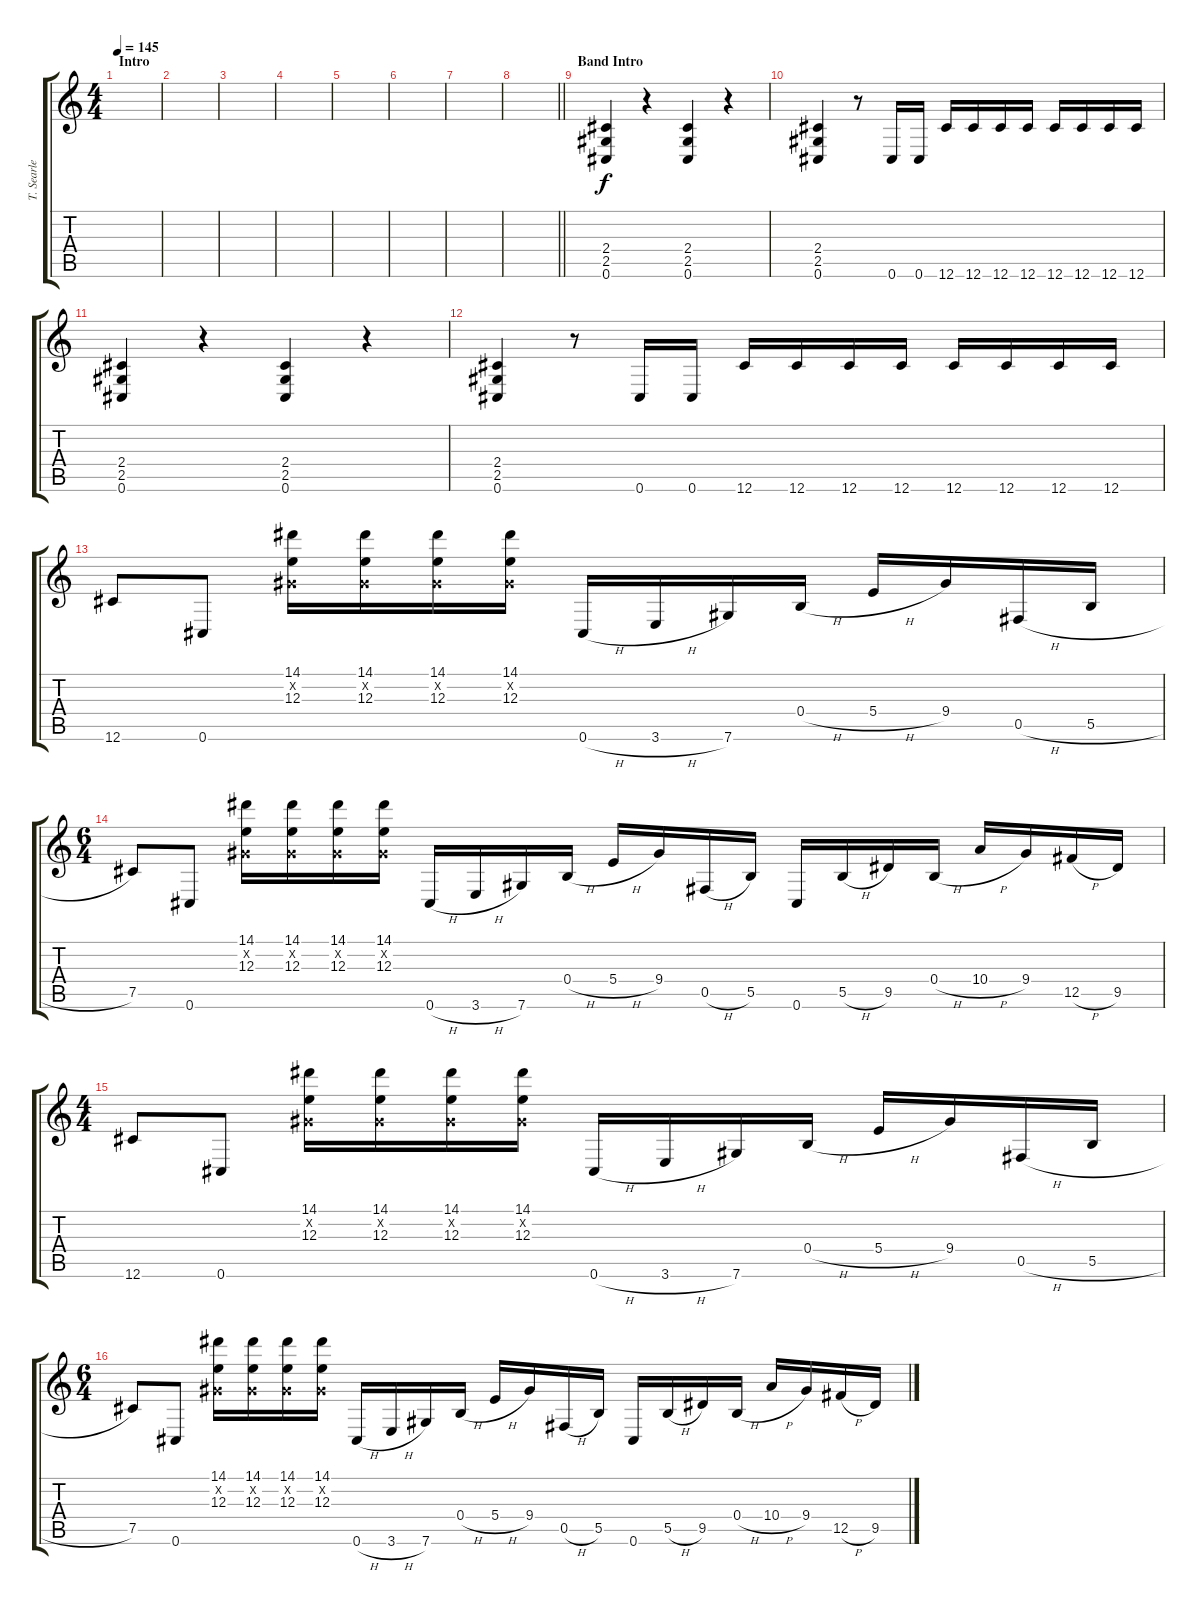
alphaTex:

\track ("T. Searle" "T. Searle") {instrument distortionguitar}
\staff {score tabs}
\tuning (Db4 Ab3 E3 B2 Gb2 Db2) {hide}
\ts (4 4)
\section ("" "Intro")
\tempo 145
\clef g2
\ks c
|
|
|
|
|
|
|
\barLineRight lightlight
|
\section ("" "Band Intro")
(2.4 2.5 0.6).4 r.4 (2.4 2.5 0.6).4 r.4 |
(2.4 2.5 0.6).4 r.8 0.6.16 0.6.16 12.6.16 12.6.16 12.6.16 12.6.16 12.6.16 12.6.16 12.6.16 12.6.16 |
(2.4 2.5 0.6).4 r.4 (2.4 2.5 0.6).4 r.4 |
(2.4 2.5 0.6).4 r.8 0.6.16 0.6.16 12.6.16 12.6.16 12.6.16 12.6.16 12.6.16 12.6.16 12.6.16 12.6.16 |
12.6.8 0.6.8 (14.1 0.2{x} 12.3).16 (14.1 0.2{x} 12.3).16 (14.1 0.2{x} 12.3).16 (14.1 0.2{x} 12.3).16 0.6{h}.16 3.6{h}.16 7.6.16 0.4{h}.16 5.4{h}.16 9.4.16 0.5{h}.16 5.5{h}.16 |
\ts (6 4)
7.5.8 0.6.8 (14.1 0.2{x} 12.3).16 (14.1 0.2{x} 12.3).16 (14.1 0.2{x} 12.3).16 (14.1 0.2{x} 12.3).16 0.6{h}.16 3.6{h}.16 7.6.16 0.4{h}.16 5.4{h}.16 9.4.16 0.5{h}.16 5.5.16 0.6.16 5.5{h}.16 9.5.16 0.4{h}.16 10.4{h}.16 9.4.16 12.5{h}.16 9.5.16 |
\ts (4 4)
12.6.8 0.6.8 (14.1 0.2{x} 12.3).16 (14.1 0.2{x} 12.3).16 (14.1 0.2{x} 12.3).16 (14.1 0.2{x} 12.3).16 0.6{h}.16 3.6{h}.16 7.6.16 0.4{h}.16 5.4{h}.16 9.4.16 0.5{h}.16 5.5{h}.16 |
\ts (6 4)
7.5.8 0.6.8 (14.1 0.2{x} 12.3).16 (14.1 0.2{x} 12.3).16 (14.1 0.2{x} 12.3).16 (14.1 0.2{x} 12.3).16 0.6{h}.16 3.6{h}.16 7.6.16 0.4{h}.16 5.4{h}.16 9.4.16 0.5{h}.16 5.5.16 0.6.16 5.5{h}.16 9.5.16 0.4{h}.16 10.4{h}.16 9.4.16 12.5{h}.16 9.5.16
